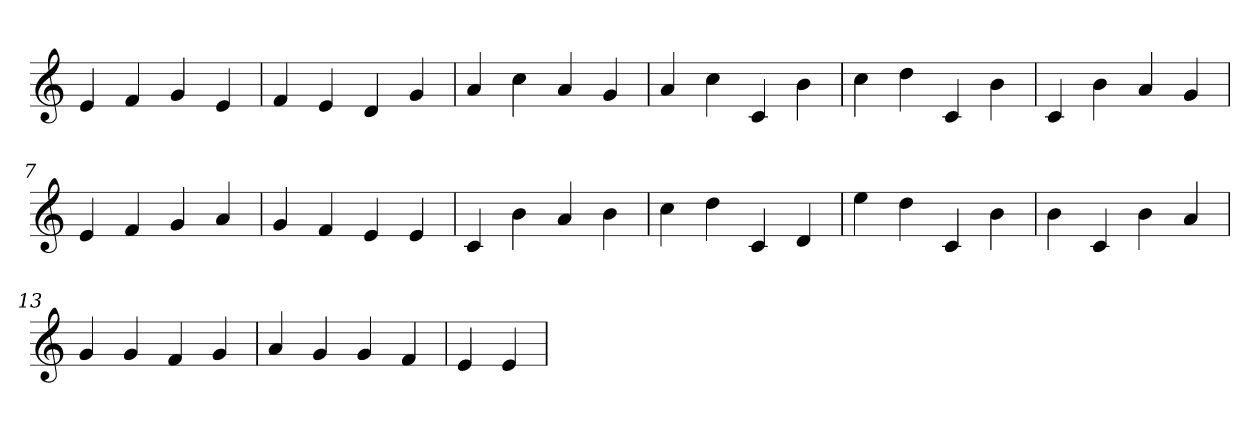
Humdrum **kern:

**kern
*part1
*staff1
*clefG2
=1
4e
4f
4g
4e
=2
4f
4e
4d
4g
=3
4a
4cc
4a
4g
=4
4a
4cc
4c
4b
=5
4cc
4dd
4c
4b
=6
4c
4b
4a
4g
=7
4e
4f
4g
4a
=8
4g
4f
4e
4e
=9
4c
4b
4a
4b
=10
4cc
4dd
4c
4d
=11
4ee
4dd
4c
4b
=12
4b
4c
4b
4a
=13
4g
4g
4f
4g
=14
4a
4g
4g
4f
=15
4e
4e
=
*-
